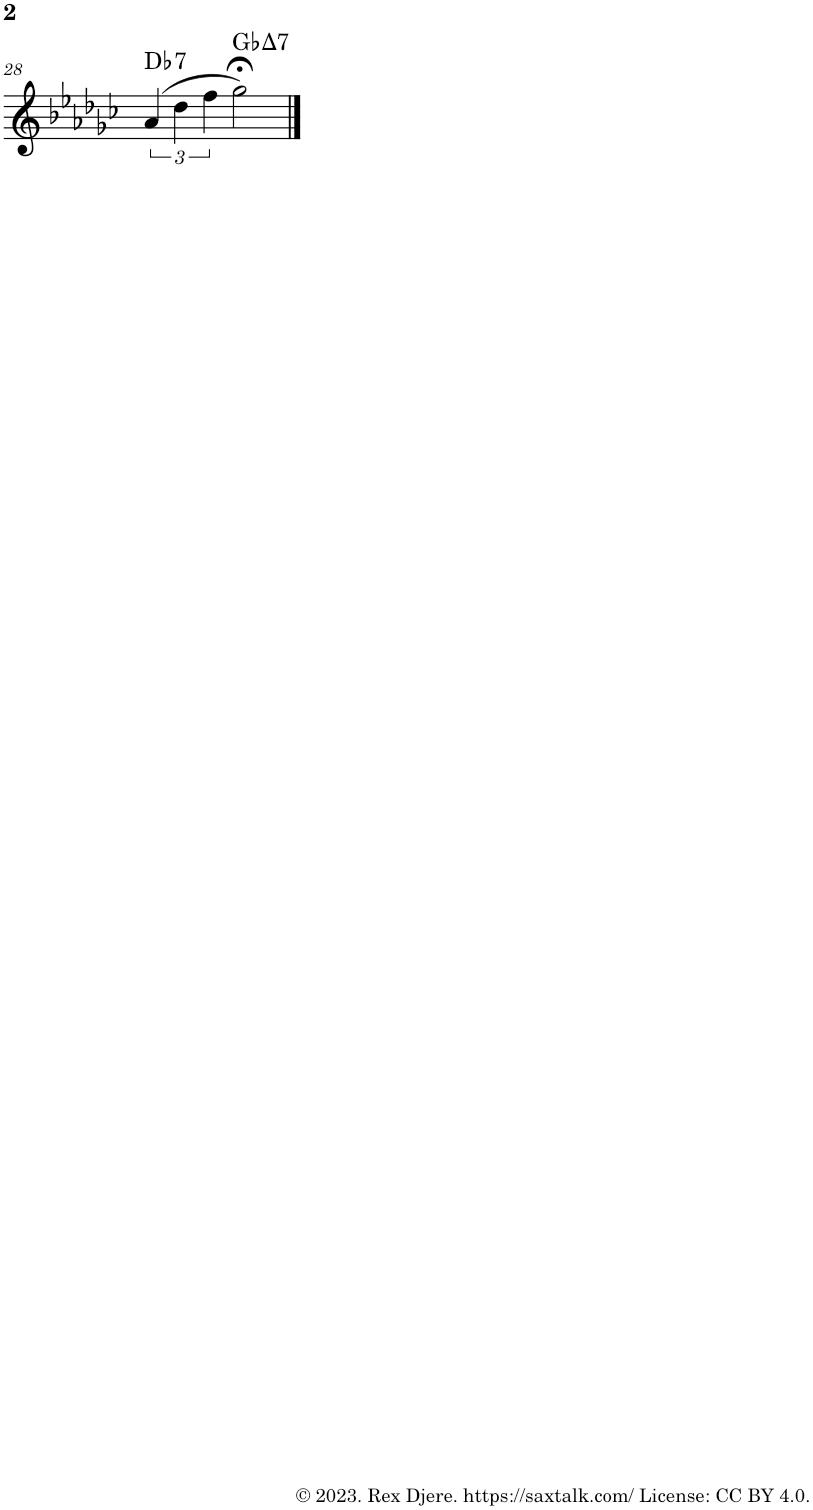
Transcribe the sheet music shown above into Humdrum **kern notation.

**kern	**harte
*part1	*part1
*staff1	*
*I"Alto Saxophone	*
*I'A. Sax.	*
!!LO:PB:g=z
*clefG2	*
*Trd5c9	*
*k[b-e-a-d-g-c-]	*
*M4/4	*
=28	=28
!	!LO:H:kt=7
(6a-/	Db:7
6dd-\	.
6ff\	.
!	!LO:H:kt=7
2gg-;<\)	Gb:maj7
==	==
*-	*-
